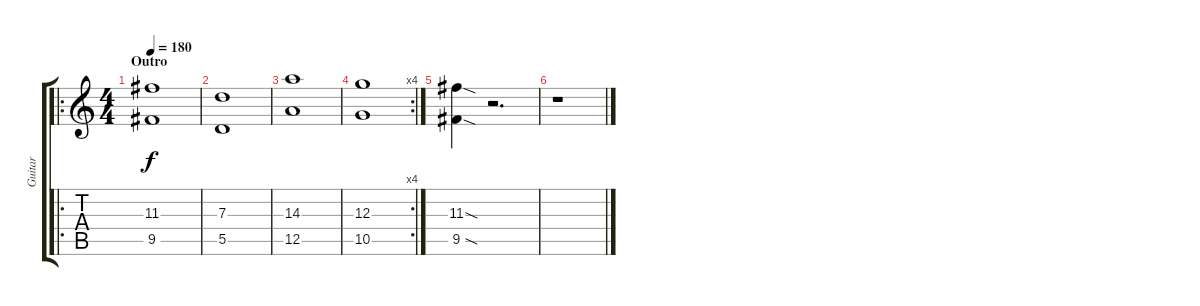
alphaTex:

\track ("Guitar" "Guitar") {instrument distortionguitar}
\staff {score tabs}
\tuning (E4 B3 G3 D3 A2 E2) {hide}
\ro
\ts (4 4)
\section ("" "Outro")
\tempo 180
\clef g2
\ks c
(11.3 9.5).1{dy f} |
(7.3 5.5).1 |
(14.3 12.5).1 |
\rc 4
(12.3 10.5).1 |
(11.3{sod} 9.5{sod}).4 r.2{d} |
r.1
